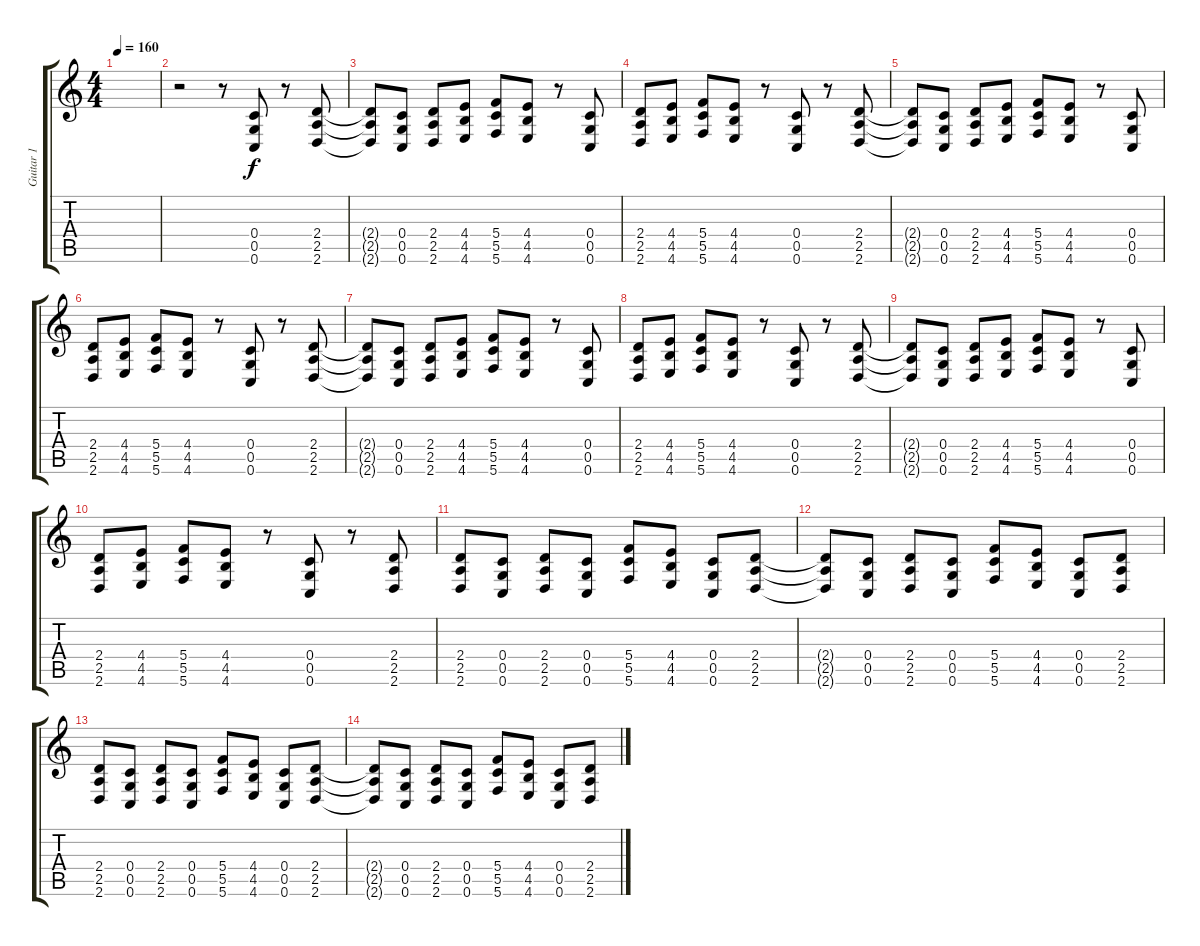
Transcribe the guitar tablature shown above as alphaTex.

\track ("Guitar 1" "Guitar 1") {instrument overdrivenguitar}
\staff {score tabs}
\tuning (D4 A3 F3 C3 G2 C2) {hide}
\ts (4 4)
\tempo 160
\clef g2
\ks c
|
r.2{volume 13} r.8 (0.4 0.5 0.6).8 r.8 (2.4 2.5 2.6).8 |
(2.4{t} 2.5{t} 2.6{t}).8 (0.4 0.5 0.6).8 (2.4 2.5 2.6).8 (4.4 4.5 4.6).8 (5.4 5.5 5.6).8 (4.4 4.5 4.6).8 r.8 (0.4 0.5 0.6).8 |
(2.4 2.5 2.6).8 (4.4 4.5 4.6).8 (5.4 5.5 5.6).8 (4.4 4.5 4.6).8 r.8 (0.4 0.5 0.6).8 r.8 (2.4 2.5 2.6).8 |
(2.4{t} 2.5{t} 2.6{t}).8 (0.4 0.5 0.6).8 (2.4 2.5 2.6).8 (4.4 4.5 4.6).8 (5.4 5.5 5.6).8 (4.4 4.5 4.6).8 r.8 (0.4 0.5 0.6).8 |
(2.4 2.5 2.6).8 (4.4 4.5 4.6).8 (5.4 5.5 5.6).8 (4.4 4.5 4.6).8 r.8 (0.4 0.5 0.6).8 r.8 (2.4 2.5 2.6).8 |
(2.4{t} 2.5{t} 2.6{t}).8 (0.4 0.5 0.6).8 (2.4 2.5 2.6).8 (4.4 4.5 4.6).8 (5.4 5.5 5.6).8 (4.4 4.5 4.6).8 r.8 (0.4 0.5 0.6).8 |
(2.4 2.5 2.6).8 (4.4 4.5 4.6).8 (5.4 5.5 5.6).8 (4.4 4.5 4.6).8 r.8 (0.4 0.5 0.6).8 r.8 (2.4 2.5 2.6).8 |
(2.4{t} 2.5{t} 2.6{t}).8 (0.4 0.5 0.6).8 (2.4 2.5 2.6).8 (4.4 4.5 4.6).8 (5.4 5.5 5.6).8 (4.4 4.5 4.6).8 r.8 (0.4 0.5 0.6).8 |
(2.4 2.5 2.6).8 (4.4 4.5 4.6).8 (5.4 5.5 5.6).8 (4.4 4.5 4.6).8 r.8 (0.4 0.5 0.6).8 r.8 (2.4 2.5 2.6).8 |
(2.4 2.5 2.6).8 (0.4 0.5 0.6).8 (2.4 2.5 2.6).8 (0.4 0.5 0.6).8 (5.4 5.5 5.6).8 (4.4 4.5 4.6).8 (0.4 0.5 0.6).8 (2.4 2.5 2.6).8 |
(2.4{t} 2.5{t} 2.6{t}).8 (0.4 0.5 0.6).8 (2.4 2.5 2.6).8 (0.4 0.5 0.6).8 (5.4 5.5 5.6).8 (4.4 4.5 4.6).8 (0.4 0.5 0.6).8 (2.4 2.5 2.6).8 |
(2.4 2.5 2.6).8 (0.4 0.5 0.6).8 (2.4 2.5 2.6).8 (0.4 0.5 0.6).8 (5.4 5.5 5.6).8 (4.4 4.5 4.6).8 (0.4 0.5 0.6).8 (2.4 2.5 2.6).8 |
(2.4{t} 2.5{t} 2.6{t}).8 (0.4 0.5 0.6).8 (2.4 2.5 2.6).8 (0.4 0.5 0.6).8 (5.4 5.5 5.6).8 (4.4 4.5 4.6).8 (0.4 0.5 0.6).8 (2.4 2.5 2.6).8
